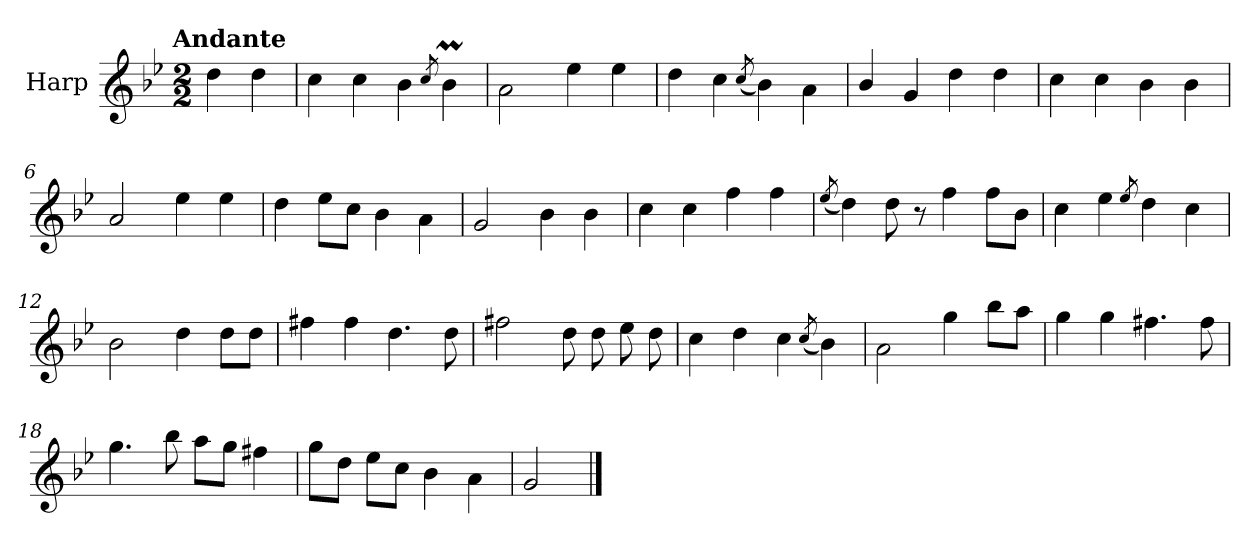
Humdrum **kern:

**kern
*part1
*staff1
*I"Harp
*I'Hrp.
*clefG2
*k[b-e-]
!!LO:TX:omd:t=Andante
*M2/2
*MM92
=
4dd\
4dd\
=1
4cc\
4cc\
4b-\
8qcc/
4b-M\
=2
2a\
4ee-\
4ee-\
=3
4dd\
4cc\
(<8qcc/
4b-\)
4a\
=4
4b-/
4g/
4dd\
4dd\
=5
4cc\
4cc\
4b-\
4b-\
=6
2a/
4ee-\
4ee-\
=7
4dd\
8ee-\L
8cc\J
4b-\
4a\
=8
2g/
4b-\
4b-\
!!LO:LB:g=z
=9
4cc\
4cc\
4ff\
4ff\
=10
(<8qee-/
4dd\)
8dd\
8r
4ff\
8ff\L
8b-\J
=11
4cc\
4ee-\
8qee-/
4dd\
4cc\
=12
2b-\
4dd\
8dd\L
8dd\J
=13
4ff#X\
4ff#\
4.dd\
8dd\
=14
2ff#X\
8dd\
8dd\
8ee-\
8dd\
=15
4cc\
4dd\
4cc\
(<8qcc/
4b-\)
!!LO:LB:g=z
=16
2a\
4gg\
8bb-\L
8aa\J
=17
4gg\
4gg\
4.ff#X\
8ff#\
=18
4.gg\
8bb-\
8aa\L
8gg\J
4ff#X\
=19
8gg\L
8dd\J
8ee-\L
8cc\J
4b-\
4a\
=20
2g/
==
*-
